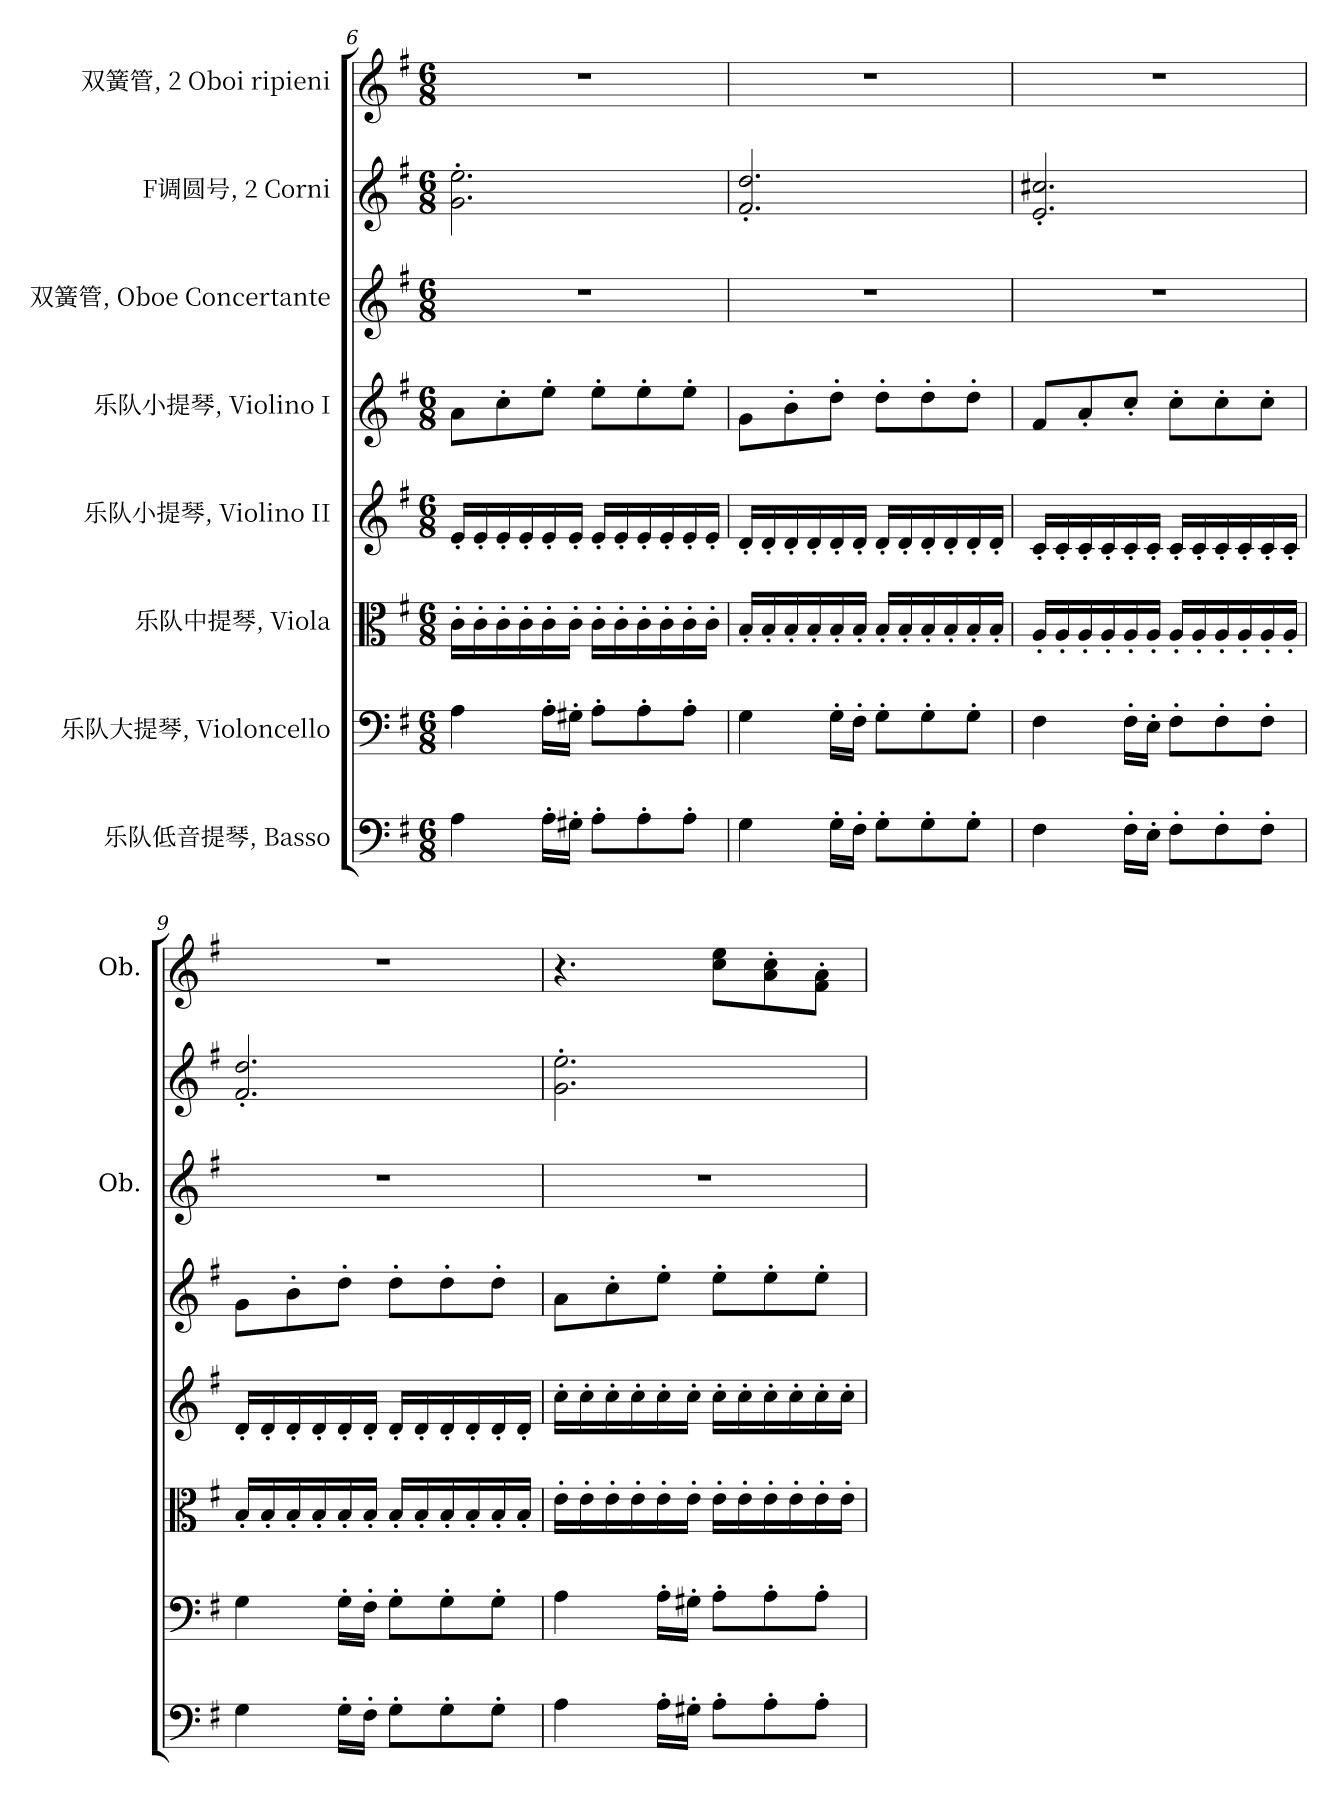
**kern	**kern	**kern	**kern	**kern	**kern	**kern	**kern
*part8	*part7	*part6	*part5	*part4	*part3	*part2	*part1
*staff8	*staff7	*staff6	*staff5	*staff4	*staff3	*staff2	*staff1
*I"乐队低音提琴, Basso	*I"乐队大提琴, Violoncello	*I"乐队中提琴, Viola	*I"乐队小提琴, Violino II	*I"乐队小提琴, Violino I	*I"双簧管, Oboe Concertante	*I"F调圆号, 2 Corni	*I"双簧管, 2 Oboi ripieni
*	*	*	*	*	*I'Ob.	*	*I'Ob.
*clefF4	*clefF4	*clefC3	*clefG2	*clefG2	*clefG2	*clefG2	*clefG2
*ITrd7c12	*	*	*	*	*	*ITrd4c7	*
*k[f#]	*k[f#]	*k[f#]	*k[f#]	*k[f#]	*k[f#]	*k[]	*k[f#]
*M6/8	*M6/8	*M6/8	*M6/8	*M6/8	*M6/8	*M6/8	*M6/8
=6	=6	=6	=6	=6	=6	=6	=6
4AA\	4A\	16c'\LL	16e'/LL	8a\L	2.r	2.c\' 2.a\'	2.r
.	.	16c'\	16e'/	.	.	.	.
.	.	16c'\	16e'/	8cc'\	.	.	.
.	.	16c'\	16e'/	.	.	.	.
16AA'\LL	16A'\LL	16c'\	16e'/	8ee'\J	.	.	.
16GG#X'\JJ	16G#X'\JJ	16c'\JJ	16e'/JJ	.	.	.	.
8AA'\L	8A'\L	16c'\LL	16e'/LL	8ee'\L	.	.	.
.	.	16c'\	16e'/	.	.	.	.
8AA'\	8A'\	16c'\	16e'/	8ee'\	.	.	.
.	.	16c'\	16e'/	.	.	.	.
8AA'\J	8A'\J	16c'\	16e'/	8ee'\J	.	.	.
.	.	16c'\JJ	16e'/JJ	.	.	.	.
=7	=7	=7	=7	=7	=7	=7	=7
4GG\	4G\	16B'/LL	16d'/LL	8g\L	2.r	2.B/' 2.g/'	2.r
.	.	16B'/	16d'/	.	.	.	.
.	.	16B'/	16d'/	8b'\	.	.	.
.	.	16B'/	16d'/	.	.	.	.
16GG'\LL	16G'\LL	16B'/	16d'/	8dd'\J	.	.	.
16FF#'\JJ	16F#'\JJ	16B'/JJ	16d'/JJ	.	.	.	.
8GG'\L	8G'\L	16B'/LL	16d'/LL	8dd'\L	.	.	.
.	.	16B'/	16d'/	.	.	.	.
8GG'\	8G'\	16B'/	16d'/	8dd'\	.	.	.
.	.	16B'/	16d'/	.	.	.	.
8GG'\J	8G'\J	16B'/	16d'/	8dd'\J	.	.	.
.	.	16B'/JJ	16d'/JJ	.	.	.	.
!!LO:PB:g=z
=8	=8	=8	=8	=8	=8	=8	=8
4FF#\	4F#\	16A'/LL	16c'/LL	8f#/L	2.r	2.A/' 2.f#X/'	2.r
.	.	16A'/	16c'/	.	.	.	.
.	.	16A'/	16c'/	8a'/	.	.	.
.	.	16A'/	16c'/	.	.	.	.
16FF#'\LL	16F#'\LL	16A'/	16c'/	8cc'/J	.	.	.
16EE'\JJ	16E'\JJ	16A'/JJ	16c'/JJ	.	.	.	.
8FF#'\L	8F#'\L	16A'/LL	16c'/LL	8cc'\L	.	.	.
.	.	16A'/	16c'/	.	.	.	.
8FF#'\	8F#'\	16A'/	16c'/	8cc'\	.	.	.
.	.	16A'/	16c'/	.	.	.	.
8FF#'\J	8F#'\J	16A'/	16c'/	8cc'\J	.	.	.
.	.	16A'/JJ	16c'/JJ	.	.	.	.
=9	=9	=9	=9	=9	=9	=9	=9
4GG\	4G\	16B'/LL	16d'/LL	8g\L	2.r	2.B/' 2.g/'	2.r
.	.	16B'/	16d'/	.	.	.	.
.	.	16B'/	16d'/	8b'\	.	.	.
.	.	16B'/	16d'/	.	.	.	.
16GG'\LL	16G'\LL	16B'/	16d'/	8dd'\J	.	.	.
16FF#'\JJ	16F#'\JJ	16B'/JJ	16d'/JJ	.	.	.	.
8GG'\L	8G'\L	16B'/LL	16d'/LL	8dd'\L	.	.	.
.	.	16B'/	16d'/	.	.	.	.
8GG'\	8G'\	16B'/	16d'/	8dd'\	.	.	.
.	.	16B'/	16d'/	.	.	.	.
8GG'\J	8G'\J	16B'/	16d'/	8dd'\J	.	.	.
.	.	16B'/JJ	16d'/JJ	.	.	.	.
=10	=10	=10	=10	=10	=10	=10	=10
4AA\	4A\	16e'\LL	16cc'\LL	8a\L	2.r	2.c\' 2.a\'	4.r
.	.	16e'\	16cc'\	.	.	.	.
.	.	16e'\	16cc'\	8cc'\	.	.	.
.	.	16e'\	16cc'\	.	.	.	.
16AA'\LL	16A'\LL	16e'\	16cc'\	8ee'\J	.	.	.
16GG#X'\JJ	16G#X'\JJ	16e'\JJ	16cc'\JJ	.	.	.	.
8AA'\L	8A'\L	16e'\LL	16cc'\LL	8ee'\L	.	.	8cc\ 8ee\L
.	.	16e'\	16cc'\	.	.	.	.
8AA'\	8A'\	16e'\	16cc'\	8ee'\	.	.	8a\' 8cc\'
.	.	16e'\	16cc'\	.	.	.	.
8AA'\J	8A'\J	16e'\	16cc'\	8ee'\J	.	.	8f#\' 8a\'J
.	.	16e'\JJ	16cc'\JJ	.	.	.	.
=	=	=	=	=	=	=	=
*-	*-	*-	*-	*-	*-	*-	*-
